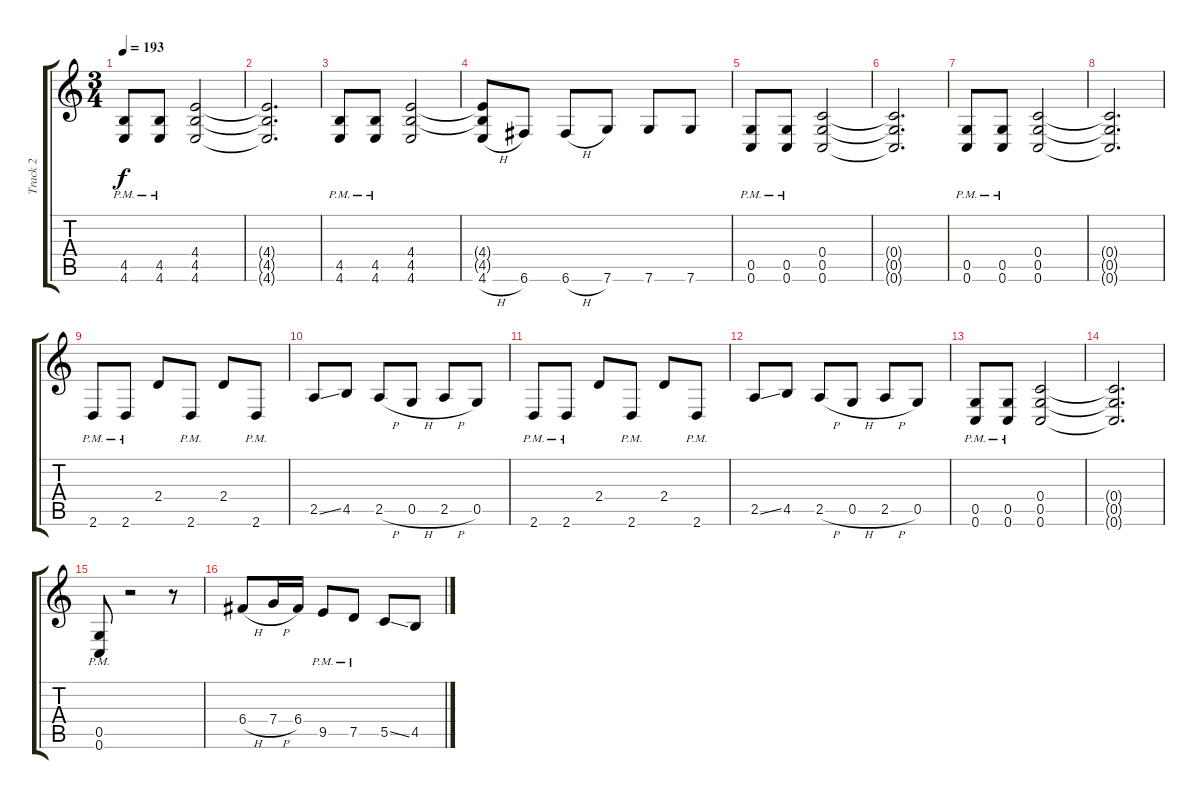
\track ("Track 2" "Track 2") {instrument overdrivenguitar}
\staff {score tabs}
\tuning (D4 A3 F3 C3 G2 C2) {hide}
\ts (3 4)
\tempo 193
\clef g2
\ks c
(4.5{pm} 4.6{pm}).8{dy f} (4.5{pm} 4.6{pm}).8 (4.4 4.5 4.6).2 |
(4.4{t} 4.5{t} 4.6{t}).2{d} |
(4.5{pm} 4.6{pm}).8 (4.5{pm} 4.6{pm}).8 (4.4 4.5 4.6).2 |
(4.4{t} 4.5{t} 4.6{h}).8 6.6.8 6.6{h}.8 7.6.8 7.6.8 7.6.8 |
(0.5{pm} 0.6{pm}).8 (0.5{pm} 0.6{pm}).8 (0.4 0.5 0.6).2 |
(0.4{t} 0.5{t} 0.6{t}).2{d} |
(0.5{pm} 0.6{pm}).8 (0.5{pm} 0.6{pm}).8 (0.4 0.5 0.6).2 |
(0.4{t} 0.5{t} 0.6{t}).2{d} |
2.6{pm}.8 2.6{pm}.8 2.4.8 2.6{pm}.8 2.4.8 2.6{pm}.8 |
2.5{ss}.8 4.5.8 2.5{h}.8 0.5{h}.8 2.5{h}.8 0.5.8 |
2.6{pm}.8 2.6{pm}.8 2.4.8 2.6{pm}.8 2.4.8 2.6{pm}.8 |
2.5{ss}.8 4.5.8 2.5{h}.8 0.5{h}.8 2.5{h}.8 0.5.8 |
(0.5{pm} 0.6{pm}).8 (0.5{pm} 0.6{pm}).8 (0.4 0.5 0.6).2 |
(0.4{t} 0.5{t} 0.6{t}).2{d} |
(0.5{pm} 0.6{pm}).8 r.2 r.8 |
6.4{h}.8 7.4{h}.16 6.4.16 9.5{pm}.8 7.5{pm}.8 5.5{ss}.8 4.5.8
